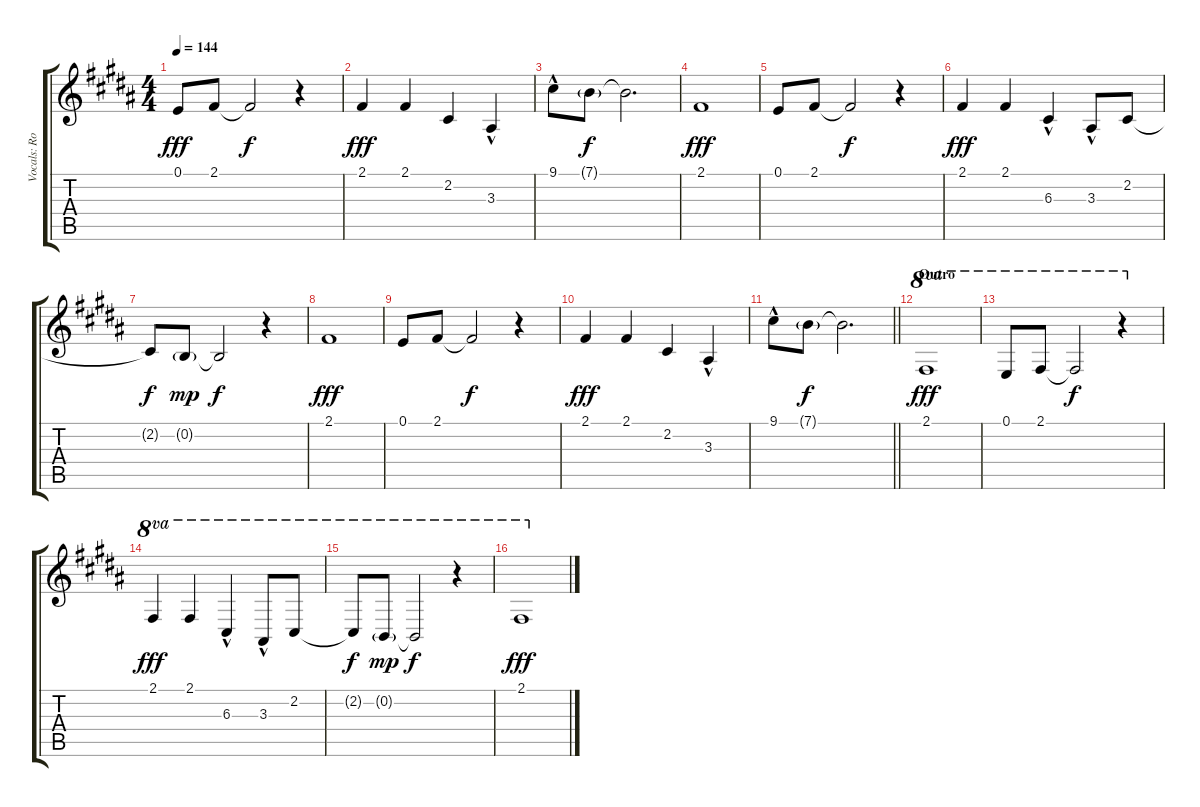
\track ("Vocals: Rob" "Vocals: Ro") {instrument lead2sawtooth}
\staff {score tabs}
\tuning (E4 B3 G3 D3 A2 E2) {hide}
\ts (4 4)
\tempo 144
\clef g2
\ks b
0.1.8{dy fff} 2.1.8 2.1{t}.2{dy f} r.4 |
2.1.4{dy fff} 2.1.4 2.2.4 3.3{hac}.4 |
9.1{hac}.8 7.1{g}.8{dy f} 7.1{t}.2{d} |
2.1.1{dy fff} |
0.1.8 2.1.8 2.1{t}.2{dy f} r.4 |
2.1.4{dy fff} 2.1.4 6.3{hac}.4 3.3{hac}.8 2.2.8 |
2.2{t}.8{dy f} 0.2{g}.8{dy mp} 0.2{t}.2{dy f} r.4 |
2.1.1{dy fff} |
0.1.8 2.1.8 2.1{t}.2{dy f} r.4 |
2.1.4{dy fff} 2.1.4 2.2.4 3.3{hac}.4 |
\barLineRight lightlight
9.1{hac}.8 7.1{g}.8{dy f} 7.1{t}.2{d} |
\section ("" "Outro")
2.1.1{ot 8va dy fff} |
0.1.8{ot 8va} 2.1.8{ot 8va} 2.1{t}.2{ot 8va dy f} r.4{ot 8va} |
2.1.4{ot 8va dy fff} 2.1.4{ot 8va} 6.3{hac}.4{ot 8va} 3.3{hac}.8{ot 8va} 2.2.8{ot 8va} |
2.2{t}.8{ot 8va dy f} 0.2{g}.8{ot 8va dy mp} 0.2{t}.2{ot 8va dy f} r.4{ot 8va} |
2.1.1{ot 8va dy fff}
